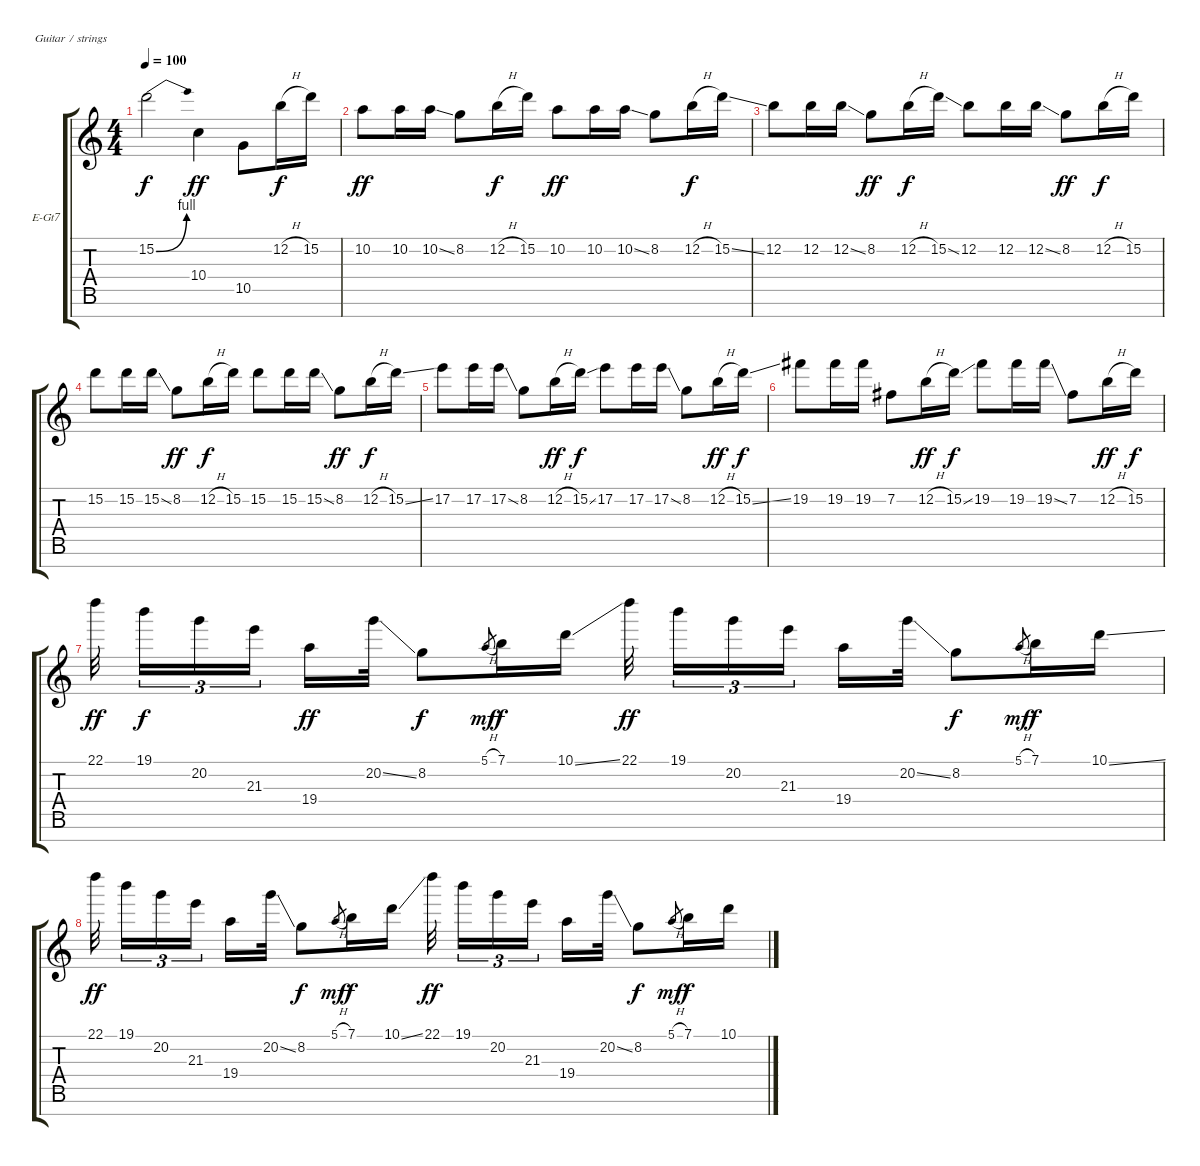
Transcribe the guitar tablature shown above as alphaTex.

\defaultSystemsLayout 4
\bracketExtendMode groupsimilarinstruments
\firstSystemTrackNameOrientation horizontal
\otherSystemsTrackNameOrientation horizontal
\track ("Steve Vai" "E-Gt7") {instrument distortionguitar}
\staff {score tabs}
\tuning (E4 B3 G3 D3 A2 E2 B1)
\ts (4 4)
\tempo 100
\clef g2
\ks c
15.2{be (bend 0 0 60 4)}.2{dy f} 10.4.4{dy ff} 10.5.8 12.2{h}.16{dy f} 15.2.16 |
10.2.8{dy ff} 10.2.16 10.2{ss}.16 8.2.8 12.2{h}.16{dy f} 15.2.16 10.2.8{dy ff} 10.2.16 10.2{ss}.16 8.2.8 12.2{h}.16{dy f} 15.2{ss}.16 |
12.2.8 12.2.16 12.2{ss}.16 8.2.8{dy ff} 12.2{h}.16{dy f} 15.2{ss}.16 12.2.8 12.2.16 12.2{ss}.16 8.2.8{dy ff} 12.2{h}.16{dy f} 15.2.16 |
15.2.8 15.2.16 15.2{ss}.16 8.2.8{dy ff} 12.2{h}.16{dy f} 15.2.16 15.2.8 15.2.16 15.2{ss}.16 8.2.8{dy ff} 12.2{h}.16{dy f} 15.2{ss}.16 |
17.2.8 17.2.16 17.2{ss}.16 8.2.8 12.2{h}.16{dy ff} 15.2{ss}.16{dy f} 17.2.8 17.2.16 17.2{ss}.16 8.2.8 12.2{h}.16{dy ff} 15.2{ss}.16{dy f} |
19.2.8 19.2.16 19.2.16 7.2.8 12.2{h}.16{dy ff} 15.2{ss}.16{dy f} 19.2.8 19.2.16 19.2{ss}.16 7.2.8 12.2{h}.16{dy ff} 15.2.16{dy f} |
22.1.32{dy ff} 19.1.16{tu (3 2) dy f} 20.2.16{tu (3 2)} 21.3.16{tu (3 2)} 19.4.16{dy ff} 20.2{ss}.32 8.2.8{dy f} 5.1{h}.8{gr dy mf} 7.1.16{dy f} 10.1{ss}.16 22.1.32{dy ff} 19.1.16{tu (3 2)} 20.2.16{tu (3 2)} 21.3.16{tu (3 2)} 19.4.16 20.2{ss}.32 8.2.8{dy f} 5.1{h}.8{gr dy mf} 7.1.16{dy f} 10.1{ss}.16 |
22.1.32{dy ff} 19.1.16{tu (3 2)} 20.2.16{tu (3 2)} 21.3.16{tu (3 2)} 19.4.16 20.2{ss}.32 8.2.8{dy f} 5.1{h}.8{gr dy mf} 7.1.16{dy f} 10.1{ss}.16 22.1.32{dy ff} 19.1.16{tu (3 2)} 20.2.16{tu (3 2)} 21.3.16{tu (3 2)} 19.4.16 20.2{ss}.32 8.2.8{dy f} 5.1{h}.8{gr dy mf} 7.1.16{dy f} 10.1{ss}.16
